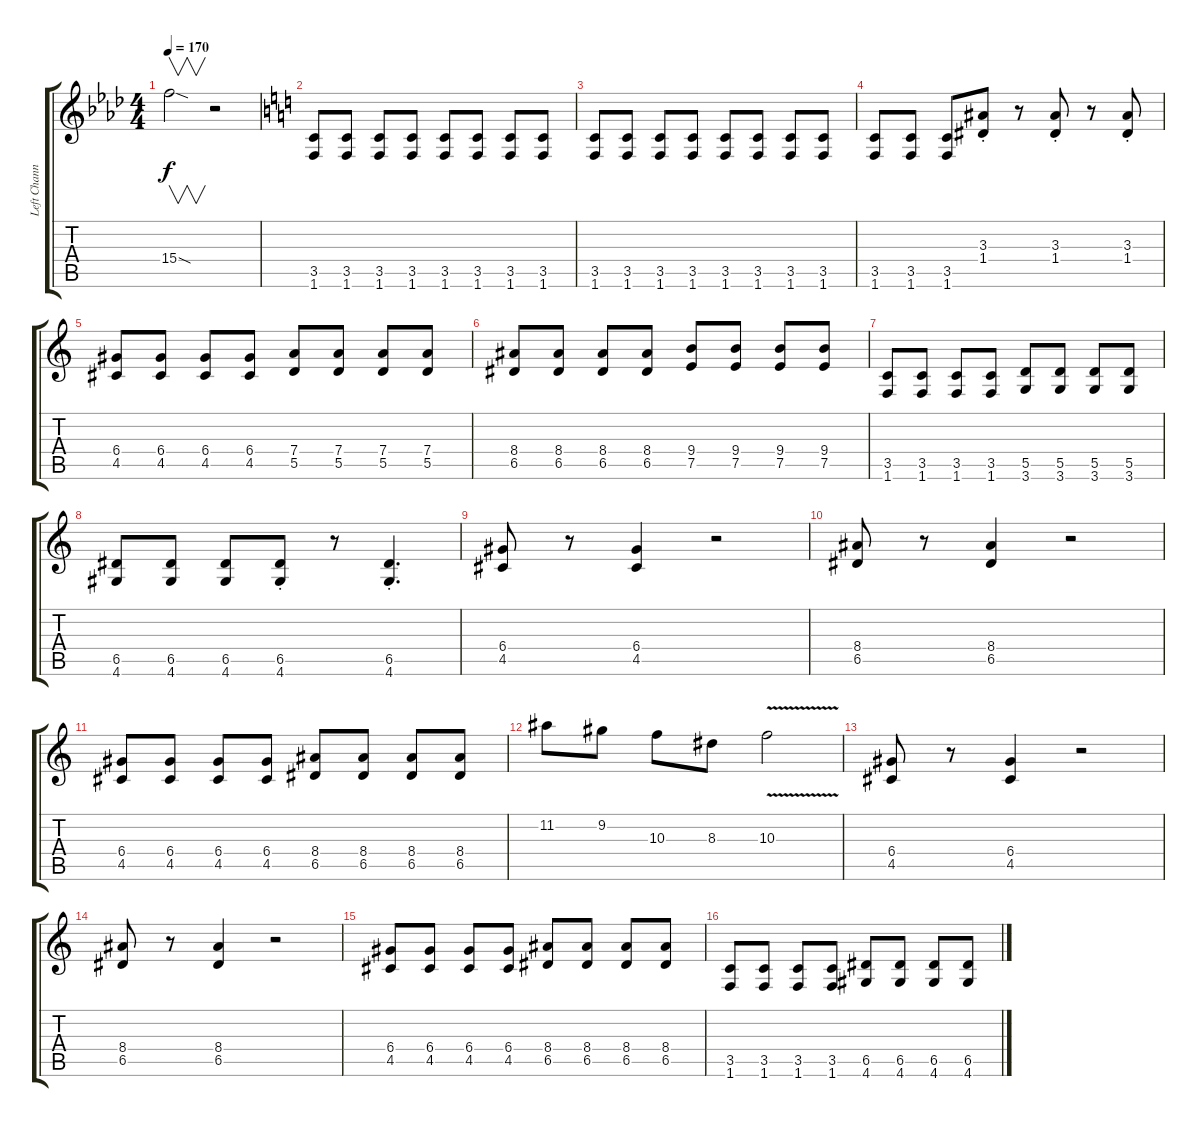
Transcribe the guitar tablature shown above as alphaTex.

\track ("Left Channel" "Left Chann") {instrument distortionguitar}
\staff {score tabs}
\tuning (E4 B3 G3 D3 A2 E2) {hide}
\ts (4 4)
\tempo 170
\clef g2
\ks ab
15.4{sod}.2{v dy f} r.2 |
\ks c
(3.5 1.6).8 (3.5 1.6).8 (3.5 1.6).8 (3.5 1.6).8 (3.5 1.6).8 (3.5 1.6).8 (3.5 1.6).8 (3.5 1.6).8 |
(3.5 1.6).8 (3.5 1.6).8 (3.5 1.6).8 (3.5 1.6).8 (3.5 1.6).8 (3.5 1.6).8 (3.5 1.6).8 (3.5 1.6).8 |
(3.5 1.6).8 (3.5 1.6).8 (3.5 1.6).8 (3.3{st} 1.4{st}).8 r.8 (3.3{st} 1.4{st}).8 r.8 (3.3{st} 1.4{st}).8 |
(6.4 4.5).8 (6.4 4.5).8 (6.4 4.5).8 (6.4 4.5).8 (7.4 5.5).8 (7.4 5.5).8 (7.4 5.5).8 (7.4 5.5).8 |
(8.4 6.5).8 (8.4 6.5).8 (8.4 6.5).8 (8.4 6.5).8 (9.4 7.5).8 (9.4 7.5).8 (9.4 7.5).8 (9.4 7.5).8 |
(3.5 1.6).8 (3.5 1.6).8 (3.5 1.6).8 (3.5 1.6).8 (5.5 3.6).8 (5.5 3.6).8 (5.5 3.6).8 (5.5 3.6).8 |
(6.5 4.6).8 (6.5 4.6).8 (6.5 4.6).8 (6.5{st} 4.6{st}).8 r.8 (6.5{st} 4.6{st}).4{d} |
(6.4 4.5).8 r.8 (6.4 4.5).4 r.2 |
(8.4 6.5).8 r.8 (8.4 6.5).4 r.2 |
(6.4 4.5).8 (6.4 4.5).8 (6.4 4.5).8 (6.4 4.5).8 (8.4 6.5).8 (8.4 6.5).8 (8.4 6.5).8 (8.4 6.5).8 |
11.2.8 9.2.8 10.3.8 8.3.8 10.3{v}.2 |
(6.4 4.5).8 r.8 (6.4 4.5).4 r.2 |
(8.4 6.5).8 r.8 (8.4 6.5).4 r.2 |
(6.4 4.5).8 (6.4 4.5).8 (6.4 4.5).8 (6.4 4.5).8 (8.4 6.5).8 (8.4 6.5).8 (8.4 6.5).8 (8.4 6.5).8 |
(3.5 1.6).8 (3.5 1.6).8 (3.5 1.6).8 (3.5 1.6).8 (6.5 4.6).8 (6.5 4.6).8 (6.5 4.6).8 (6.5 4.6).8
